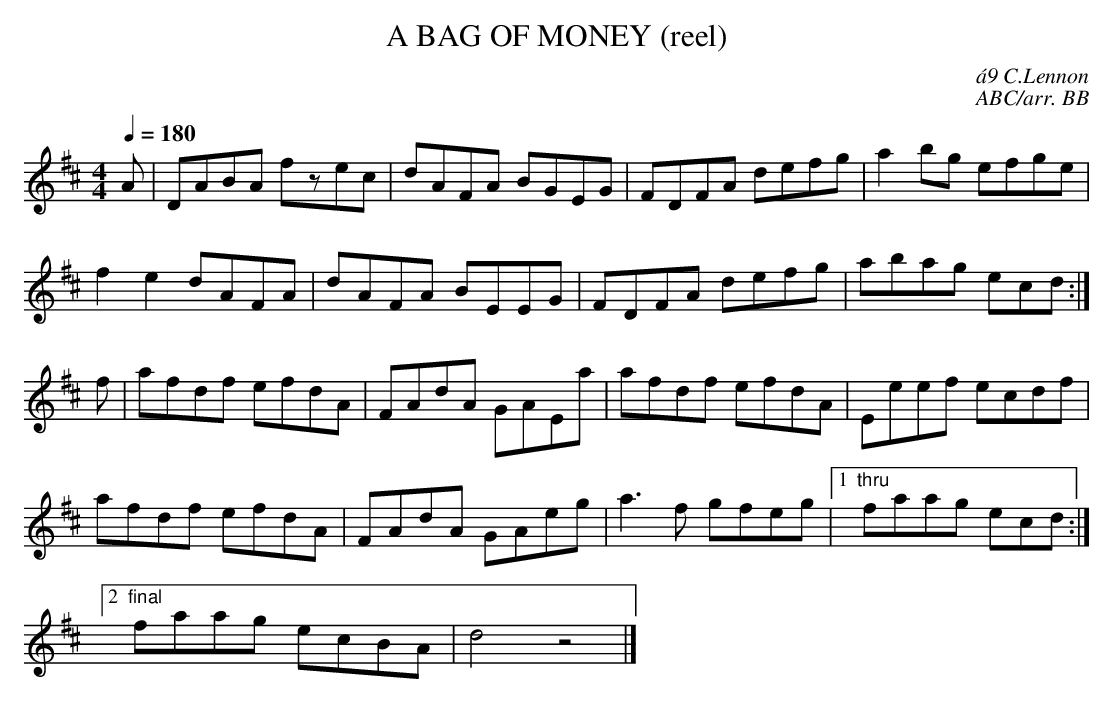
X:1
T:BAG OF MONEY (reel), A
C:\'a9 C.Lennon
C:ABC/arr. BB
Q:1/4=180
M:4/4
L:1/8
K:D
A|DABA fzec|dAFA BGEG|FDFA defg|a2bg efge|
f2 e2 dAFA|dAFA BEEG|FDFA defg|abag ecd:|
f|afdf efdA|FAdA GAEa|afdf efdA|Eeef ecdf|
afdf efdA|FAdA GAeg|a3f gfeg|1 "thru"faag ecd :|
[2 "final"faag ecBA|d4z4|]
